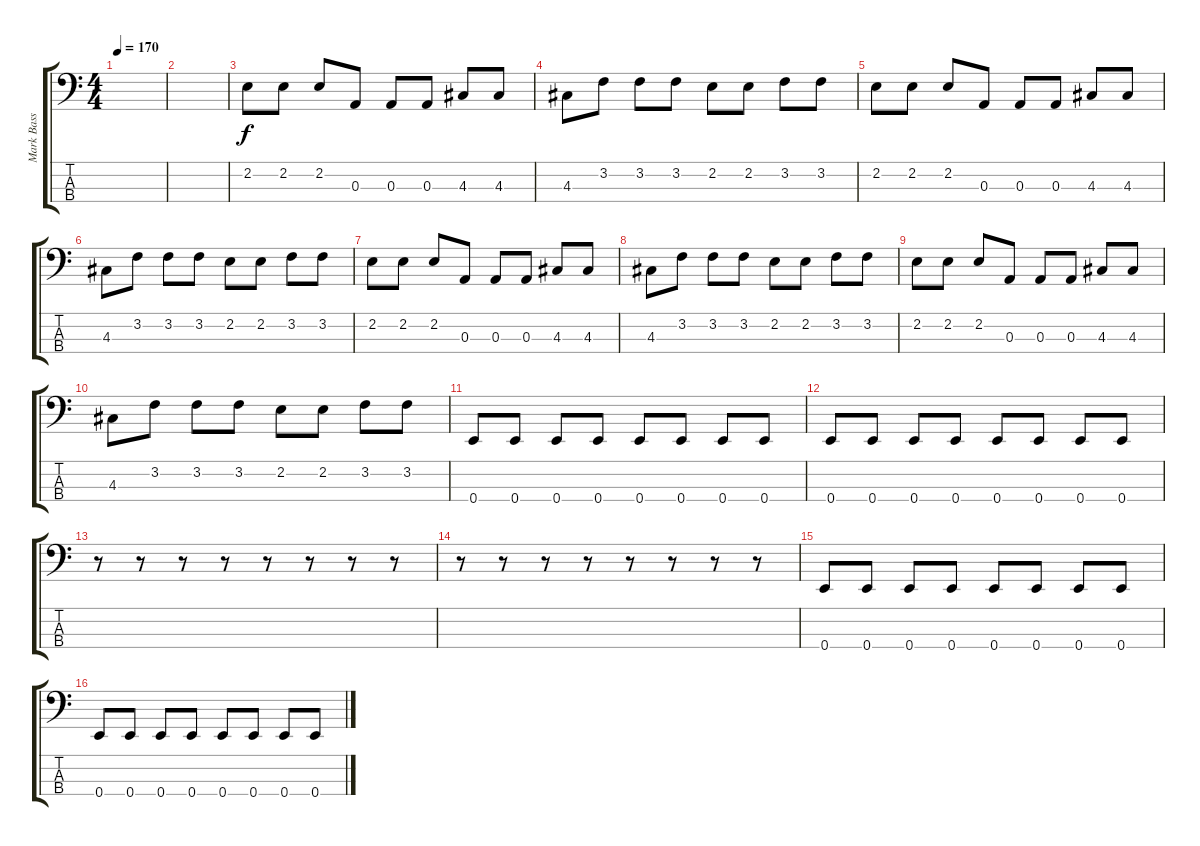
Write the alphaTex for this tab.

\track ("Mark Bass" "Mark Bass") {instrument electricbassfinger}
\staff {score tabs}
\tuning (G2 D2 A1 E1) {hide}
\ts (4 4)
\tempo 170
\clef f4
\ks c
|
|
2.2.8 2.2.8 2.2.8 0.3.8 0.3.8 0.3.8 4.3.8 4.3.8 |
4.3.8 3.2.8 3.2.8 3.2.8 2.2.8 2.2.8 3.2.8 3.2.8 |
2.2.8 2.2.8 2.2.8 0.3.8 0.3.8 0.3.8 4.3.8 4.3.8 |
4.3.8 3.2.8 3.2.8 3.2.8 2.2.8 2.2.8 3.2.8 3.2.8 |
2.2.8 2.2.8 2.2.8 0.3.8 0.3.8 0.3.8 4.3.8 4.3.8 |
4.3.8 3.2.8 3.2.8 3.2.8 2.2.8 2.2.8 3.2.8 3.2.8 |
2.2.8 2.2.8 2.2.8 0.3.8 0.3.8 0.3.8 4.3.8 4.3.8 |
4.3.8 3.2.8 3.2.8 3.2.8 2.2.8 2.2.8 3.2.8 3.2.8 |
0.4.8 0.4.8 0.4.8 0.4.8 0.4.8 0.4.8 0.4.8 0.4.8 |
0.4.8 0.4.8 0.4.8 0.4.8 0.4.8 0.4.8 0.4.8 0.4.8 |
r.8 r.8 r.8 r.8 r.8 r.8 r.8 r.8 |
r.8 r.8 r.8 r.8 r.8 r.8 r.8 r.8 |
0.4.8 0.4.8 0.4.8 0.4.8 0.4.8 0.4.8 0.4.8 0.4.8 |
0.4.8 0.4.8 0.4.8 0.4.8 0.4.8 0.4.8 0.4.8 0.4.8
